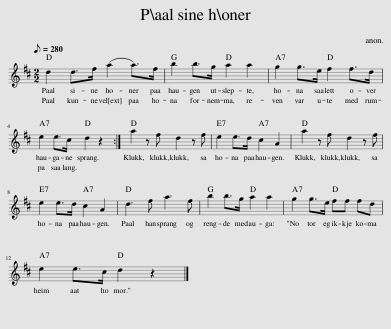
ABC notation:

X:1
L:1/8
Q:1/8=280
M:2/2
I:linebreak $
K:D
V:1 treble
V:1
 d2 d>f (a2 a>)f | b2 b>g a2 a2 | g2 g>e f2 f>d |$ e2 e>c d2 z2 :| a2 z f d2 z f | %5
 e2 e>d c2 A2 | a2 z f d2 z f |$ e2 e>d c2 A2 | d3 f a3 f | b2 b>g a2 a2 | %10
 g2 g>e ff fd |$ e2 e>c d2 z2 |] %12
